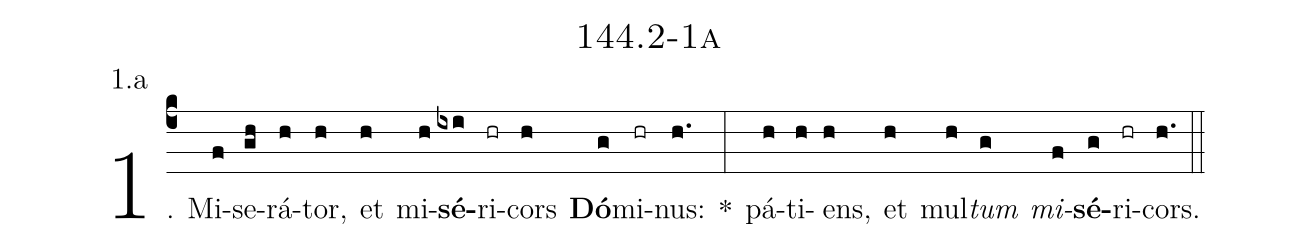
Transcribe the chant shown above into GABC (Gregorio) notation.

name: 144.2-1a;
annotation: 1.a;
%%
(c4)1. Mi(f)se(gh)rá(h)tor,(h) et(h) mi(h)<b>sé</b>(ixi)ri(hr)cors(h) <b>Dó</b>(g)mi(hr)nus:(h.) *(:) pá(h)ti(h)ens,(h) et(h) mul(h)<i>tum</i>(g) <i>mi</i>(f)<b>sé</b>(g)ri(hr)cors.(h.) (::)
